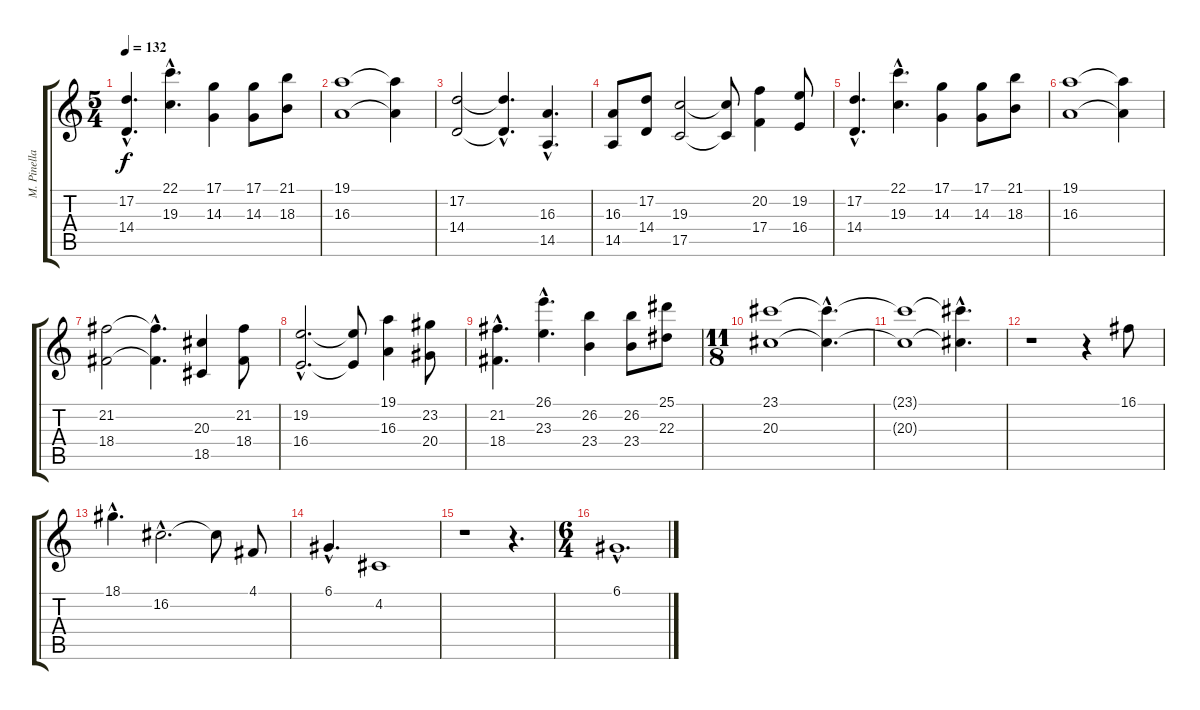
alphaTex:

\track ("M. Pinella [Strings, Chorus]" "M. Pinella") {instrument stringensemble1}
\staff {score tabs}
\tuning (D4 A3 F3 C3 G2 D2) {hide}
\ts (5 4)
\tempo 132
\clef g2
\ks c
(17.2{hac} 14.4{hac}).4{d dy f} (22.1{hac} 19.3{hac}).4{d} (17.1 14.3).4 (17.1 14.3).8 (21.1 18.3).8 |
(19.1 16.3).1 (19.1{t} 16.3{t}).4 |
(17.2 14.4).2 (17.2{hac t} 14.4{hac t}).4{d} (16.3{hac} 14.5{hac}).4{d} |
(16.3 14.5).8 (17.2 14.4).8 (19.3 17.5).2 (19.3{t} 17.5{t}).8 (20.2 17.4).4 (19.2 16.4).8 |
(17.2{hac} 14.4{hac}).4{d} (22.1{hac} 19.3{hac}).4{d} (17.1 14.3).4 (17.1 14.3).8 (21.1 18.3).8 |
(19.1 16.3).1 (19.1{t} 16.3{t}).4 |
(21.2 18.4).2 (21.2{hac t} 18.4{hac t}).4{d} (20.3 18.5).4 (21.2 18.4).8 |
(19.2{hac} 16.4{hac}).2{d} (19.2{t} 16.4{t}).8 (19.1 16.3).4 (23.2 20.4).8 |
(21.2{hac} 18.4{hac}).4{d} (26.1{hac} 23.3{hac}).4{d} (26.2 23.4).4 (26.2 23.4).8 (25.1 22.3).8 |
\ts (11 8)
(23.1 20.3).1{volume 0} (23.1{hac t} 20.3{hac t}).4{d} |
(23.1{t} 20.3{t}).1 (23.1{hac t} 20.3{hac t}).4{d} |
r.1 r.4 16.1.8{volume 11} |
18.1{hac}.4{d} 16.2{hac}.2{d} 16.2{t}.8 4.1.8{volume 13 instrument tubularbells} |
6.1{hac}.4{d} 4.2.1 |
r.1 r.4{d} |
\ts (6 4)
6.1{hac}.1{d volume 7 instrument choiraahs}
